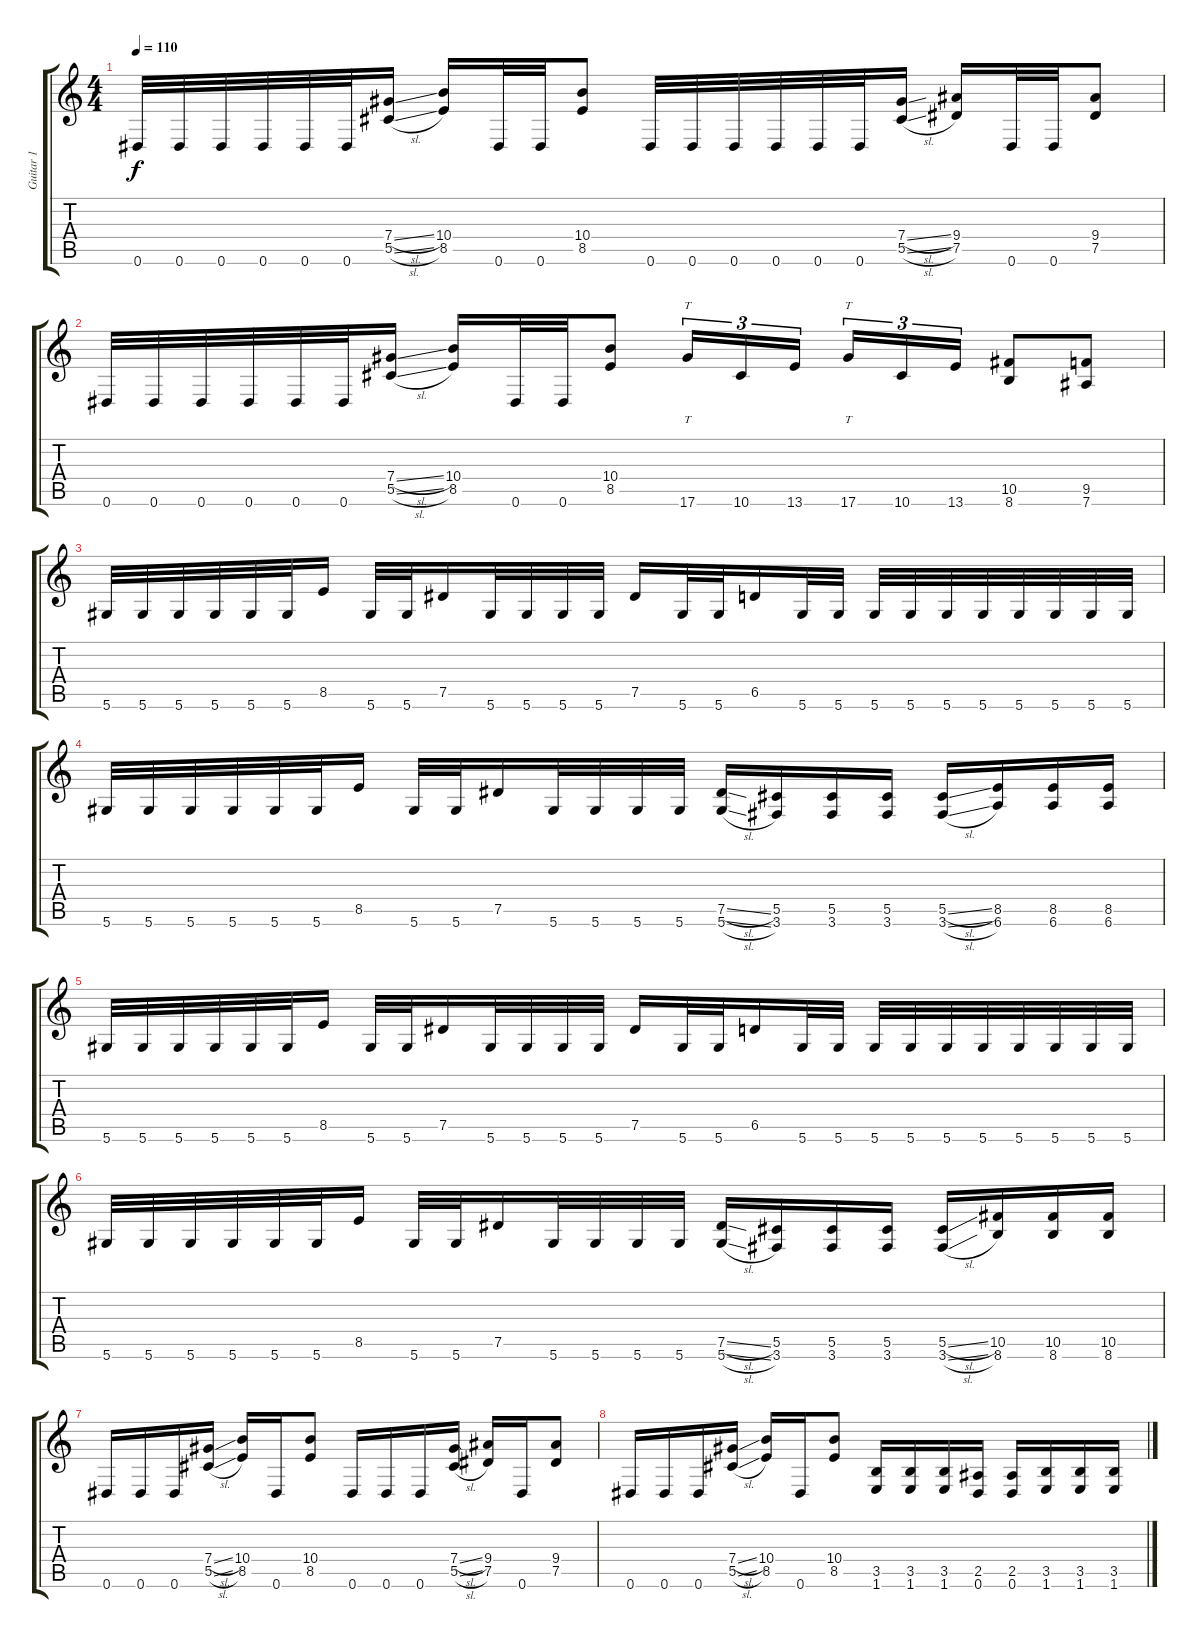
\track ("Guitar 1" "Guitar 1") {instrument distortionguitar}
\staff {score tabs}
\tuning (Eb4 Bb3 Gb3 Db3 Ab2 Eb2) {hide}
\ts (4 4)
\tempo 110
\clef g2
\ks c
0.6.32{dy f} 0.6.32 0.6.32 0.6.32 0.6.32 0.6.32 (7.4{sl} 5.5{sl}).16 (10.4 8.5).16 0.6.32 0.6.32 (10.4 8.5).8 0.6.32 0.6.32 0.6.32 0.6.32 0.6.32 0.6.32 (7.4{sl} 5.5{sl}).16 (9.4 7.5).16 0.6.32 0.6.32 (9.4 7.5).8 |
0.6.32 0.6.32 0.6.32 0.6.32 0.6.32 0.6.32 (7.4{sl} 5.5{sl}).16 (10.4 8.5).16 0.6.32 0.6.32 (10.4 8.5).8 17.6.16{tt tu (3 2)} 10.6.16{tu (3 2)} 13.6.16{tu (3 2) beam splitsecondary} 17.6.16{tt tu (3 2)} 10.6.16{tu (3 2)} 13.6.16{tu (3 2)} (10.5 8.6).8 (9.5 7.6).8 |
5.6.32 5.6.32 5.6.32 5.6.32 5.6.32 5.6.32 8.5.16 5.6.32 5.6.32 7.5.16 5.6.32 5.6.32 5.6.32 5.6.32 7.5.16 5.6.32 5.6.32 6.5.16 5.6.32 5.6.32 5.6.32 5.6.32 5.6.32 5.6.32 5.6.32 5.6.32 5.6.32 5.6.32 |
5.6.32 5.6.32 5.6.32 5.6.32 5.6.32 5.6.32 8.5.16 5.6.32 5.6.32 7.5.16 5.6.32 5.6.32 5.6.32 5.6.32 (7.5{sl} 5.6{sl}).16 (5.5 3.6).16 (5.5 3.6).16 (5.5 3.6).16 (5.5{sl} 3.6{sl}).16 (8.5 6.6).16 (8.5 6.6).16 (8.5 6.6).16 |
5.6.32 5.6.32 5.6.32 5.6.32 5.6.32 5.6.32 8.5.16 5.6.32 5.6.32 7.5.16 5.6.32 5.6.32 5.6.32 5.6.32 7.5.16 5.6.32 5.6.32 6.5.16 5.6.32 5.6.32 5.6.32 5.6.32 5.6.32 5.6.32 5.6.32 5.6.32 5.6.32 5.6.32 |
5.6.32 5.6.32 5.6.32 5.6.32 5.6.32 5.6.32 8.5.16 5.6.32 5.6.32 7.5.16 5.6.32 5.6.32 5.6.32 5.6.32 (7.5{sl} 5.6{sl}).16 (5.5 3.6).16 (5.5 3.6).16 (5.5 3.6).16 (5.5{sl} 3.6{sl}).16 (10.5 8.6).16 (10.5 8.6).16 (10.5 8.6).16 |
0.6.16 0.6.16 0.6.16 (7.4{sl} 5.5{sl}).16 (10.4 8.5).16 0.6.16 (10.4 8.5).8 0.6.16 0.6.16 0.6.16 (7.4{sl} 5.5{sl}).16 (9.4 7.5).16 0.6.16 (9.4 7.5).8 |
0.6.16 0.6.16 0.6.16 (7.4{sl} 5.5{sl}).16 (10.4 8.5).16 0.6.16 (10.4 8.5).8 (3.5 1.6).16 (3.5 1.6).16 (3.5 1.6).16 (2.5 0.6).16 (2.5 0.6).16 (3.5 1.6).16 (3.5 1.6).16 (3.5 1.6).16
